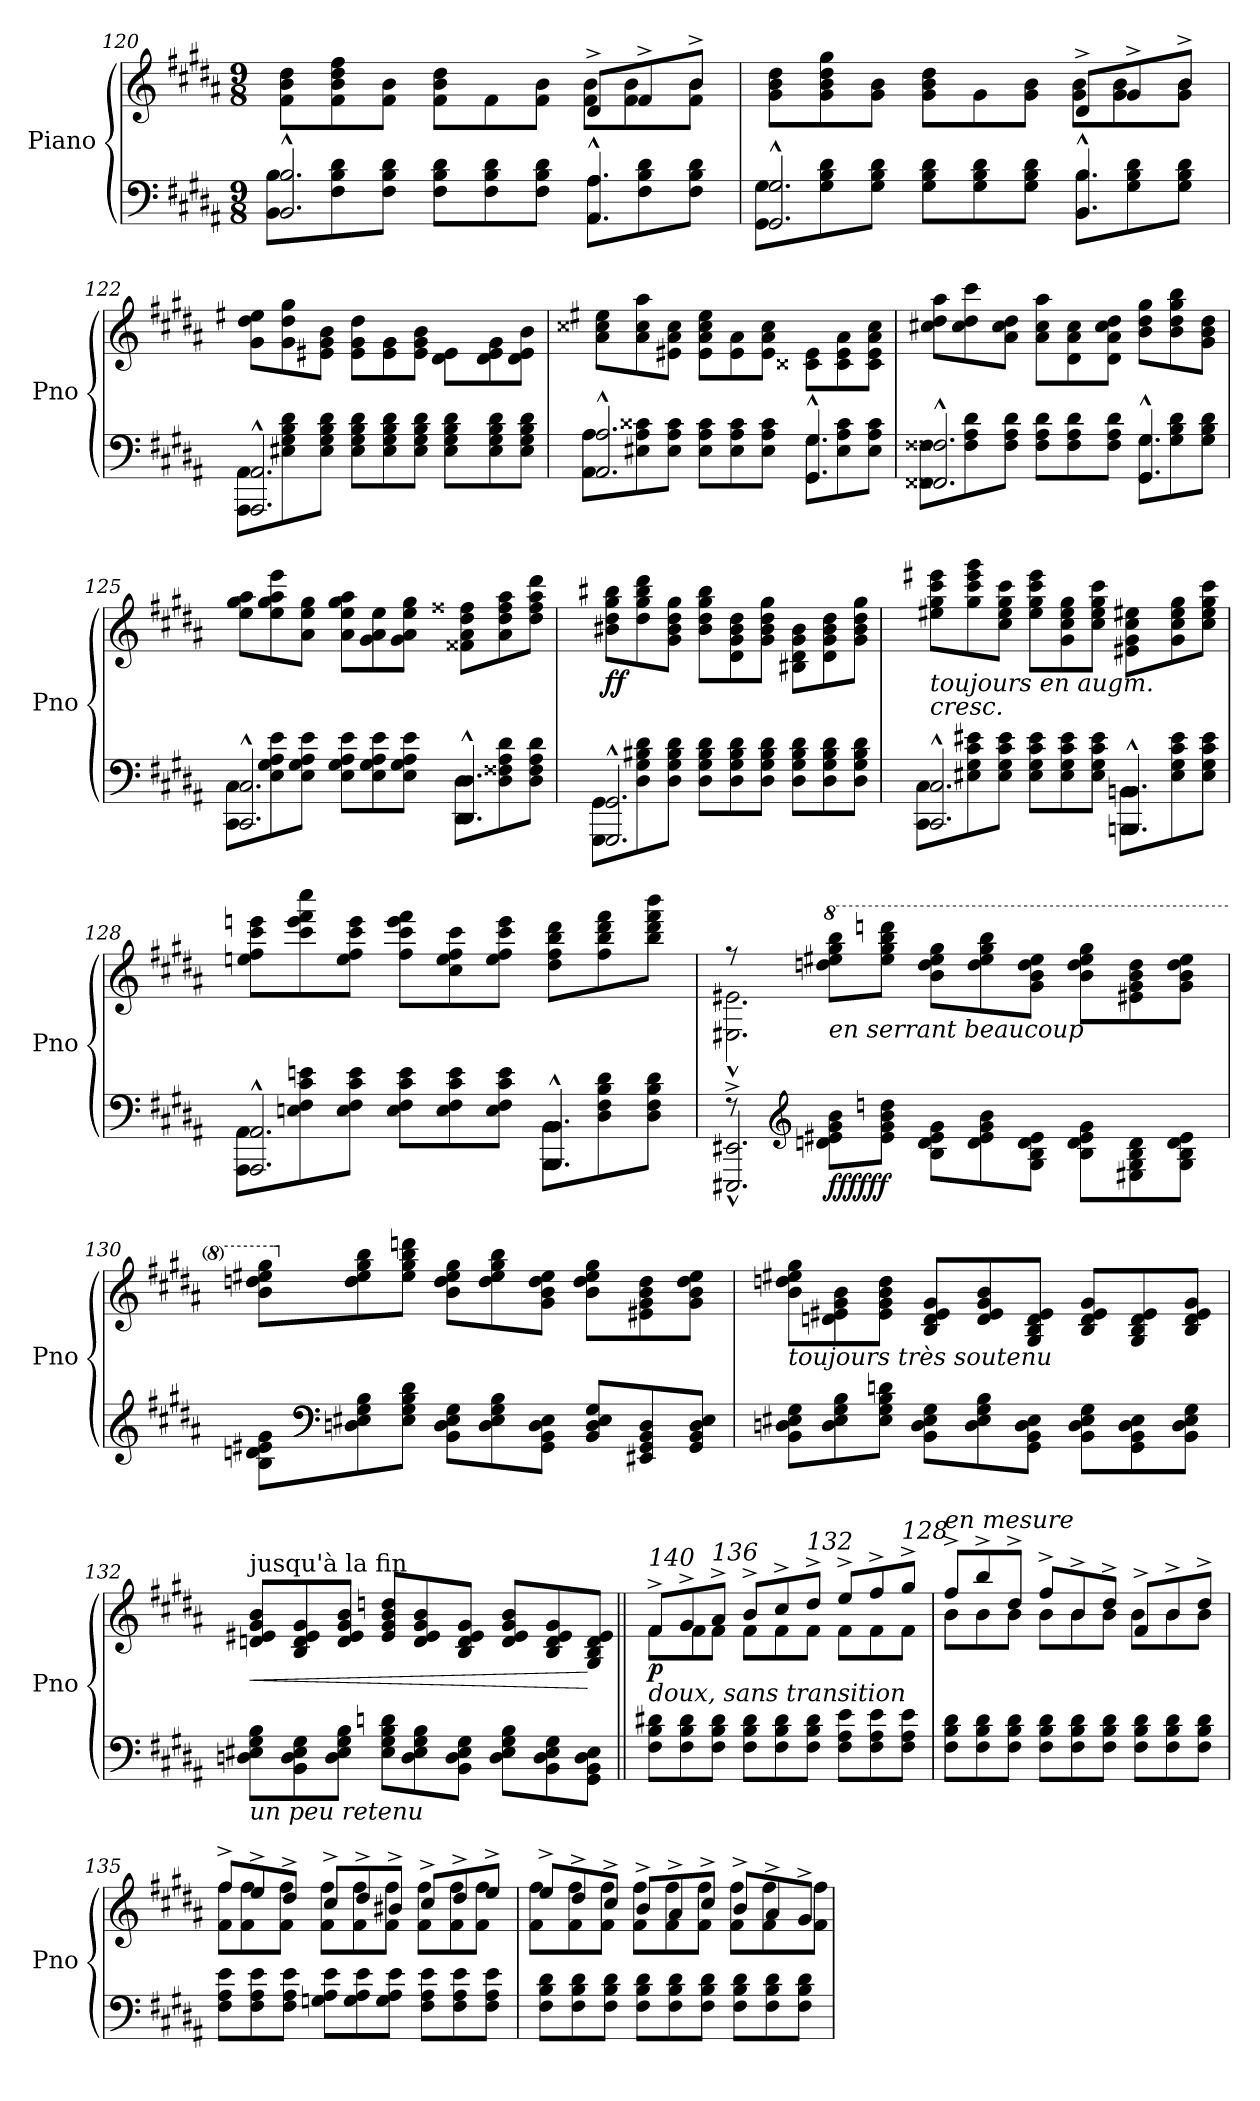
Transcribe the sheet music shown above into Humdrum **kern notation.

**kern	**kern	**dynam
*part1	*part1	*part1
*staff2	*staff1	*staff1/2
*I"Piano	*	*
*I'Pno	*	*
!!LO:LB:g=z
*clefF4	*clefG2	*
*k[f#c#g#d#a#]	*k[f#c#g#d#a#]	*
*M9/8	*M9/8	*
=120	=120	=120
*^	*^	*
2.BB/^^ 2.B/^^	8BB\ 8B\L	8f#\ 8b\ 8dd#\L	8dd#yy	.
.	8F#\ 8B\ 8d#\	8f#\ 8b\ 8dd#\ 8ff#\	8ff#yy	.
.	8F#\ 8B\ 8d#\J	8f#\ 8b\J	8byy	.
.	8F#\ 8B\ 8d#\L	8f#\ 8b\ 8dd#\L	8dd#yy	.
.	8F#\ 8B\ 8d#\	8f#\	8f#yy	.
.	8F#\ 8B\ 8d#\J	8f#\ 8b\J	8byy	.
4.AA#/^^ 4.A#/^^	8AA#\ 8A#\L	8d#^/L	8f#\ 8b\L	.
.	8F#\ 8B\ 8d#\	8f#^/	8f#\ 8b\	.
.	8F#\ 8B\ 8d#\J	8b^/J	8f#\ 8b\J	.
=121	=121	=121	=121	=121
2.GG#/^^ 2.G#/^^	8GG#\ 8G#\L	8g#\ 8b\ 8dd#\L	8dd#yy	.
.	8G#\ 8B\ 8d#\	8g#\ 8b\ 8dd#\ 8gg#\	8gg#yy	.
.	8G#\ 8B\ 8d#\J	8g#\ 8b\J	8byy	.
.	8G#\ 8B\ 8d#\L	8g#\ 8b\ 8dd#\L	8dd#yy	.
.	8G#\ 8B\ 8d#\	8g#\	8g#yy	.
.	8G#\ 8B\ 8d#\J	8g#\ 8b\J	8byy	.
4.BB/^^ 4.B/^^	8BB\ 8B\L	8d#^/L	8g#\ 8b\L	.
.	8G#\ 8B\ 8d#\	8g#^/	8g#\ 8b\	.
.	8G#\ 8B\ 8d#\J	8b^/J	8g#\ 8b\J	.
=122	=122	=122	=122	=122
2.AAA#/^^ 2.AA#/^^	8AAA#\ 8AA#\L	8g#\ 8dd#\ 8ee#X\L	8ee#yy	.
.	8E#X\ 8G#\ 8B\ 8d#\	8g#\ 8dd#\ 8gg#\	8gg#yy	.
.	8E#\ 8G#\ 8B\ 8d#\J	8e#X\ 8g#\ 8b\J	8byy	.
.	8E#\ 8G#\ 8B\ 8d#\L	8e#\ 8g#\ 8dd#\L	8dd#yy	.
.	8E#\ 8G#\ 8B\ 8d#\	8e#\ 8g#\	8g#yy	.
.	8E#\ 8G#\ 8B\ 8d#\J	8e#\ 8g#\ 8b\J	8byy	.
8E#\ 8G#\ 8B\ 8d#\L	4.ryy	8d#\ 8e#\L	8d#yy	.
8E#\ 8G#\ 8B\ 8d#\	.	8d#\ 8e#\ 8g#\	8g#yy	.
8E#\ 8G#\ 8B\ 8d#\J	.	8d#\ 8e#\ 8b\J	8byy	.
!!LO:LB:g=z	!!
=123	=123	=123	=123	=123
2.AA#/^^ 2.A#/^^	8AA#\ 8A#\L	8a#\ 8cc##X\ 8ee#X\L	8ee#yy	.
.	8E#X\ 8A#\ 8c##X\	8a#\ 8cc##\ 8aa#\	8aa#yy	.
.	8E#\ 8A#\ 8c##\J	8e#X\ 8a#\ 8cc##\J	8cc##yy	.
.	8E#\ 8A#\ 8c##\L	8e#\ 8a#\ 8cc##\ 8ee#\L	8ee#yy	.
.	8E#\ 8A#\ 8c##\	8e#\ 8a#\	8a#yy	.
.	8E#\ 8A#\ 8c##\J	8e#\ 8a#\ 8cc##\J	8cc##yy	.
4.GG#/^^ 4.G#/^^	8GG#\ 8G#\L	8c##X\ 8e#\L	8c##yy	.
.	8E#\ 8A#\ 8c##\	8c##\ 8e#\ 8a#\	8a#yy	.
.	8E#\ 8A#\ 8c##\J	8c##\ 8e#\ 8a#\ 8cc##\J	8cc##yy	.
=124	=124	=124	=124	=124
2.FF##X/^^ 2.F##X/^^	8FF##\ 8F##\L	8cc#X\ 8dd#\ 8aa#\L	8aa#yy	.
.	8F##\ 8A#\ 8d#\	8cc#\ 8dd#\ 8ccc#\	8ccc#yy	.
.	8F##\ 8A#\ 8d#\J	8a#\ 8cc#\ 8dd#\J	8dd#yy	.
.	8F##\ 8A#\ 8d#\L	8a#\ 8cc#\ 8aa#\L	8aa#yy	.
.	8F##\ 8A#\ 8d#\	8d#\ 8a#\ 8cc#\	8cc#yy	.
.	8F##\ 8A#\ 8d#\J	8d#\ 8a#\ 8cc#\ 8dd#\J	8dd#yy	.
4.GG#/^^ 4.G#/^^	8GG#\ 8G#\L	8b\ 8dd#\ 8gg#\L	8gg#yy	.
.	8G#\ 8B\ 8d#\	8b\ 8dd#\ 8gg#\ 8bb\	8bbyy	.
.	8G#\ 8B\ 8d#\J	8g#\ 8b\ 8dd#\J	8dd#yy	.
=125	=125	=125	=125	=125
2.CC#/^^ 2.C#/^^	8CC#\ 8C#\L	8ee\ 8gg#\ 8aa#\L	8aa#yy	.
.	8E\ 8G#\ 8A#\ 8e\	8ee\ 8gg#\ 8aa#\ 8eee\	8eeeyy	.
.	8E\ 8G#\ 8A#\ 8e\J	8a#\ 8ee\ 8gg#\J	8gg#yy	.
.	8E\ 8G#\ 8A#\ 8e\L	8a#\ 8ee\ 8gg#\ 8aa#\L	8aa#yy	.
.	8E\ 8G#\ 8A#\ 8e\	8g#\ 8a#\ 8ee\	8eeyy	.
.	8E\ 8G#\ 8A#\ 8e\J	8g#\ 8a#\ 8ee\ 8gg#\J	8gg#yy	.
4.DD#/^^ 4.D#/^^	8DD#\ 8D#\L	8f##X\ 8a#\ 8dd#\ 8ff##X\L	8ff##yy	.
.	8D#\ 8F##X\ 8A#\ 8d#\	8a#\ 8dd#\ 8ff##\ 8aa#\	8aa#yy	.
.	8D#\ 8F##\ 8A#\ 8d#\J	8dd#\ 8ff##\ 8aa#\ 8ddd#\J	8ddd#yy	.
!!LO:LB:g=z	!!
=126	=126	=126	=126	=126
!	!	!	!	!LO:DY:b
2.GGG#/^^ 2.GG#/^^	8GGG#\ 8GG#\L	8b#X\ 8dd#\ 8gg#\ 8bb#X\L	8bb#yy	ff
.	8D#\ 8G#\ 8B#X\ 8d#\	8dd#\ 8gg#\ 8bb#\ 8ddd#\	8ddd#yy	.
.	8D#\ 8G#\ 8B#\ 8d#\J	8g#\ 8b#\ 8dd#\ 8gg#\J	8gg#yy	.
.	8D#\ 8G#\ 8B#\ 8d#\L	8b#\ 8dd#\ 8gg#\ 8bb#\L	8bb#yy	.
.	8D#\ 8G#\ 8B#\ 8d#\	8d#\ 8g#\ 8b#\ 8dd#\	8dd#yy	.
.	8D#\ 8G#\ 8B#\ 8d#\J	8g#\ 8b#\ 8dd#\ 8gg#\J	8gg#yy	.
8D#\ 8G#\ 8B#\ 8d#\L	4.ryy	8B#X\ 8d#\ 8g#\ 8b#\L	8b#yy	.
8D#\ 8G#\ 8B#\ 8d#\	.	8d#\ 8g#\ 8b#\ 8dd#\	8dd#yy	.
8D#\ 8G#\ 8B#\ 8d#\J	.	8g#\ 8b#\ 8dd#\ 8gg#\J	8gg#yy	.
=127	=127	=127	=127	=127
!	!	!LO:TX:b:i:t=toujours en augm.	!	!
!	!	!	!	!LO:HP:b
2.CC#/^^ 2.C#/^^	8CC#\ 8C#\L	8ee#X\ 8gg#\ 8ccc#\ 8eee#X\L	8eee#yy	<
.	8E#X\ 8G#\ 8c#\ 8e#X\	8gg#\ 8ccc#\ 8eee#\ 8ggg#\	8ggg#yy	.
.	8E#\ 8G#\ 8c#\ 8e#\J	8cc#\ 8ee#\ 8gg#\ 8ccc#\J	8ccc#yy	.
.	8E#\ 8G#\ 8c#\ 8e#\L	8ee#\ 8gg#\ 8ccc#\ 8eee#\L	8eee#yy	.
.	8E#\ 8G#\ 8c#\ 8e#\	8g#\ 8cc#\ 8ee#\ 8gg#\	8gg#yy	.
.	8E#\ 8G#\ 8c#\ 8e#\J	8cc#\ 8ee#\ 8gg#\ 8ccc#\J	8ccc#yy	.
4.BBB/^^ 4.BB/^^	8BBBn\ 8BBn\L	8e#X\ 8g#\ 8cc#\ 8ee#X\L	8ee#yy	.
.	8E#\ 8G#\ 8c#\ 8e#\	8g#\ 8cc#\ 8ee#\ 8gg#\	8gg#yy	.
.	8E#\ 8G#\ 8c#\ 8e#\J	8cc#\ 8ee#\ 8gg#\ 8ccc#\J	8ccc#yy	.
=128	=128	=128	=128	=128
2.AAA#/^^ 2.AA#/^^	8AAA#\ 8AA#\L	8een\ 8ff#\ 8ccc#\ 8eeen\L	8eeeyy	.
.	8En\ 8F#\ 8c#\ 8en\	8ccc#\ 8eee\ 8fff#\ 8cccc#\	8cccc#yy	.
.	8E\ 8F#\ 8c#\ 8e\J	8ee\ 8ff#\ 8ccc#\ 8eee\J	8eeeyy	.
.	8E\ 8F#\ 8c#\ 8e\L	8ff#\ 8ccc#\ 8eee\ 8fff#\L	8fff#yy	.
.	8E\ 8F#\ 8c#\ 8e\	8cc#\ 8ee\ 8ff#\ 8ccc#\	8ccc#yy	.
.	8E\ 8F#\ 8c#\ 8e\J	8ee\ 8ff#\ 8ccc#\ 8eee\J	8eeeyy	.
4.BBB/^^ 4.BB/^^	8BBB\ 8BB\L	8dd#\ 8ff#\ 8bb\ 8ddd#\L	8ddd#yy	.
.	8D#\ 8F#\ 8B\ 8d#\	8ff#\ 8bb\ 8ddd#\ 8fff#\	8fff#yy	.
.	8D#\ 8F#\ 8B\ 8d#\J	8bb\ 8ddd#\ 8fff#\ 8bbb\J	8bbbyy	.
!!LO:LB:g=z
=129	=129	=129	=129	=129
*	*^	*	*^	*
!	!	!	!	!	!	!LO:DY:b=2
!	!	!	!	!	!	!LO:DY:n=1:b
8r	2.EEE#X/^^ 2.EE#X/^^	8ryy	8r	2.E#X\^^^ 2.e#X\^^^	8ryy	rf rf
*clefG2	*	*	*	*	*	*
*	*	*	*8va	*	*	*
!	!	!	!LO:TX:b:i:t=en serrant beaucoup	!	!	!
!	!	!	!	!	!	!LO:DY:n=2:b=2
!	!	!	!	!	!	!LO:DY:n=3:b
8dn\ 8e#X\ 8g#\ 8b\L	.	8byy	8dddn\ 8eee#X\ 8ggg#\ 8bbb\L	.	8bbbyy	[ fff fff
8e#\ 8g#\ 8b\ 8ddn\J	.	8ddyy	8eee#\ 8ggg#\ 8bbb\ 8ddddn\J	.	8ddddyy	.
8B\ 8d\ 8e#\ 8g#\L	.	8g#yy	8bb\ 8ddd\ 8eee#\ 8ggg#\L	.	8ggg#yy	.
8d\ 8e#\ 8g#\ 8b\	.	8byy	8ddd\ 8eee#\ 8ggg#\ 8bbb\	.	8bbbyy	.
8G#\ 8B\ 8d\ 8e#\J	.	8e#yy	8gg#\ 8bb\ 8ddd\ 8eee#\J	.	8eee#yy	.
8B\ 8d\ 8e#\ 8g#\L	4.ryy	8g#yy	8bb\ 8ddd\ 8eee#\ 8ggg#\L	4.ryy	8ggg#yy	.
8E#X\ 8G#\ 8B\ 8d\	.	8dyy	8ee#X\ 8gg#\ 8bb\ 8ddd\	.	8dddyy	.
8G#\ 8B\ 8d\ 8e#\J	.	8e#yy	8gg#\ 8bb\ 8ddd\ 8eee#\J	.	8eee#yy	.
*	*v	*v	*	*	*	*
*	*	*	*v	*v	*
=130	=130	=130	=130	=130
8B\ 8dn\ 8e#X\ 8g#\L	8g#yy	8bb\ 8dddn\ 8eee#X\ 8ggg#\L	8ggg#yy	.
*clefF4	*	*	*	*
*	*	*X8va	*	*
8Dn\ 8E#X\ 8G#\ 8B\	8Byy	8dd\ 8ee#\ 8gg#\ 8bb\	8bbyy	.
8E#\ 8G#\ 8B\ 8d\J	8E#yy	8ee#\ 8gg#\ 8bb\ 8dddn\J	8ee#yy	.
8BB\ 8D\ 8E#\ 8G#\L	8G#yy	8b\ 8dd\ 8ee#\ 8gg#\L	8gg#yy	.
8D\ 8E#\ 8G#\ 8B\	8Byy	8dd\ 8ee#\ 8gg#\ 8bb\	8bbyy	.
8GG#\ 8BB\ 8D\ 8E#\J	8E#yy	8g#\ 8b\ 8dd\ 8ee#\J	8ee#yy	.
8BB/ 8D/ 8E#/ 8G#/L	8G#yy	8b\ 8dd\ 8ee#\ 8gg#\L	8gg#yy	.
8EE#X/ 8GG#/ 8BB/ 8D/	8Dyy	8e#X\ 8g#\ 8b\ 8dd\	8ddyy	.
8GG#/ 8BB/ 8D/ 8E#/J	8E#yy	8g#\ 8b\ 8dd\ 8ee#\J	8ee#yy	.
=131	=131	=131	=131	=131
!	!	!LO:TX:b:i:t=toujours très soutenu	!	!
8BB\ 8Dn\ 8E#X\ 8G#\L	8G#yy	8b\ 8ddn\ 8ee#X\ 8gg#\L	8gg#yy	.
8D\ 8E#\ 8G#\ 8B\	8Byy	8dn\ 8e#X\ 8g#\ 8b\	8byy	.
8E#\ 8G#\ 8B\ 8dn\J	8E#yy	8e#\ 8g#\ 8b\ 8dd\J	8e#yy	.
8BB\ 8D\ 8E#\ 8G#\L	8G#yy	8B/ 8d/ 8e#/ 8g#/L	8g#yy	.
8D\ 8E#\ 8G#\ 8B\	8Byy	8d/ 8e#/ 8g#/ 8b/	8byy	.
8GG#\ 8BB\ 8D\ 8E#\J	8E#yy	8G#/ 8B/ 8d/ 8e#/J	8e#yy	.
8BB\ 8D\ 8E#\ 8G#\L	8G#yy	8B/ 8d/ 8e#/ 8g#/L	8g#yy	.
8GG#\ 8BB\ 8D\ 8E#\	8E#yy	8G#/ 8B/ 8d/ 8e#/	8e#yy	.
8BB\ 8D\ 8E#\ 8G#\J	8G#yy	8B/ 8d/ 8e#/ 8g#/J	8g#yy	.
!!LO:PB:g=z	!!
=132	=132	=132	=132	=132
!	!	!LO:TX:a:t=jusqu'à la fin	!	!
!LO:TX:b:i:t=un peu retenu	!	!	!	!
!	!	!	!	!LO:HP:b
8Dn\ 8E#X\ 8G#\ 8B\L	8Byy	8dn/ 8e#X/ 8g#/ 8b/L	8byy	<
8BB\ 8D\ 8E#\ 8G#\	8G#yy	8B/ 8d/ 8e#/ 8g#/	8g#yy	.
8D\ 8E#\ 8G#\ 8B\J	8Byy	8d/ 8e#/ 8g#/ 8b/J	8byy	.
8E#\ 8G#\ 8B\ 8dn\L	8dyy	8e#/ 8g#/ 8b/ 8ddn/L	8ddyy	.
8D\ 8E#\ 8G#\ 8B\	8Byy	8d/ 8e#/ 8g#/ 8b/	8byy	.
8BB\ 8D\ 8E#\ 8G#\J	8G#yy	8B/ 8d/ 8e#/ 8g#/J	8g#yy	.
8D\ 8E#\ 8G#\ 8B\L	8Byy	8d/ 8e#/ 8g#/ 8b/L	8byy	.
8BB\ 8D\ 8E#\ 8G#\	8G#yy	8B/ 8d/ 8e#/ 8g#/	8g#yy	.
8GG#\ 8BB\ 8D\ 8E#\J	8E#yy	8G#/ 8B/ 8d/ 8e#/J	8e#yy	[
=133||	=133||	=133||	=133||	=133||
!	!	!LO:TX:b:i:t=doux, sans transition	!	!
!	!	!LO:TX:a:i:t=140	!	!
!	!	!	!	!LO:DY:b
*v	*v	*	*	*
8F#\ 8B\ 8d#X\L	8f#^/L	8f#\L	p
8F#\ 8B\ 8d#\	8g#^/	8f#\	.
!	!LO:TX:a:i:t=136	!	!
8F#\ 8B\ 8d#\J	8a#^/J	8f#\J	.
8F#\ 8B\ 8d#\L	8b^/L	8f#\L	.
8F#\ 8B\ 8d#\	8cc#^/	8f#\	.
!	!LO:TX:a:i:t=132	!	!
8F#\ 8B\ 8d#\J	8dd#^/J	8f#\J	.
8F#\ 8A#\ 8e\L	8ee^/L	8f#\L	.
8F#\ 8A#\ 8e\	8ff#^/	8f#\	.
!	!LO:TX:a:i:t=128	!	!
8F#\ 8A#\ 8e\J	8gg#^/J	8f#\J	.
=134	=134	=134	=134
!	!LO:TX:a:i:t=en mesure	!	!
8F#\ 8B\ 8d#\L	8ff#^/L	8b\L	.
8F#\ 8B\ 8d#\	8bb^/	8b\	.
8F#\ 8B\ 8d#\J	8dd#^/J	8b\J	.
8F#\ 8B\ 8d#\L	8ff#^/L	8b\L	.
8F#\ 8B\ 8d#\	8b^/	8b\	.
8F#\ 8B\ 8d#\J	8dd#^/J	8b\J	.
8F#\ 8B\ 8d#\L	8f#^/L	8b\L	.
8F#\ 8B\ 8d#\	8b^/	8b\	.
8F#\ 8B\ 8d#\J	8dd#^/J	8b\J	.
!!LO:LB:g=z	!!
=135	=135	=135	=135
8F#\ 8A#\ 8e\L	8ff#^/L	8f#\ 8ff#\L	.
8F#\ 8A#\ 8e\	8ee^/	8f#\ 8ff#\	.
8F#\ 8A#\ 8e\J	8dd#^/J	8f#\ 8ff#\J	.
8Gn\ 8A#\ 8e\L	8cc#^/L	8f#\ 8ff#\L	.
8G\ 8A#\ 8e\	8dd#^/	8f#\ 8ff#\	.
8G\ 8A#\ 8e\J	8b#X^/J	8f#\ 8ff#\J	.
8F#\ 8A#\ 8e\L	8cc#^/L	8f#\ 8ff#\L	.
8F#\ 8A#\ 8e\	8dd#^/	8f#\ 8ff#\	.
8F#\ 8A#\ 8e\J	8ee^/J	8f#\ 8ff#\J	.
=136	=136	=136	=136
8F#\ 8B\ 8d#\L	8ee^/L	8f#\ 8ff#\L	.
8F#\ 8B\ 8d#\	8dd#^/	8f#\ 8ff#\	.
8F#\ 8B\ 8d#\J	8cc#^/J	8f#\ 8ff#\J	.
8F#\ 8B\ 8d#\L	8b^/L	8f#\ 8ff#\L	.
8F#\ 8B\ 8d#\	8a#^/	8f#\ 8ff#\	.
8F#\ 8B\ 8d#\J	8cc#^/J	8f#\ 8ff#\J	.
8F#\ 8B\ 8d#\L	8b^/L	8f#\ 8ff#\L	.
8F#\ 8B\ 8d#\	8a#^/	8f#\ 8ff#\	.
8F#\ 8B\ 8d#\J	8g#^/J	8f#\ 8ff#\J	.
*	*v	*v	*
=	=	=
*-	*-	*-
